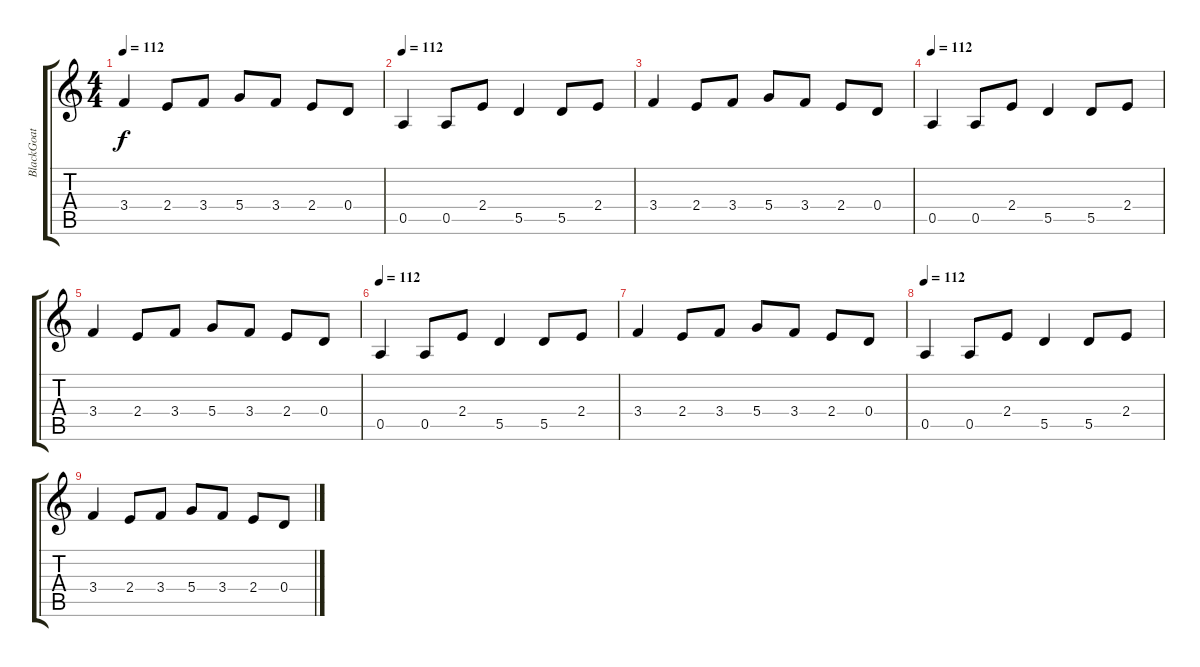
\track ("BlackGoat" "BlackGoat") {instrument acousticguitarsteel}
\staff {score tabs}
\tuning (E4 B3 G3 D3 A2 E2) {hide}
\ts (4 4)
\tempo 112
\clef g2
\ks c
3.4.4{dy f} 2.4.8 3.4.8 5.4.8 3.4.8 2.4.8 0.4.8 |
\tempo 112
0.5.4 0.5.8 2.4.8 5.5.4 5.5.8 2.4.8 |
3.4.4 2.4.8 3.4.8 5.4.8 3.4.8 2.4.8 0.4.8 |
\tempo 112
0.5.4 0.5.8 2.4.8 5.5.4 5.5.8 2.4.8 |
3.4.4 2.4.8 3.4.8 5.4.8 3.4.8 2.4.8 0.4.8 |
\tempo 112
0.5.4 0.5.8 2.4.8 5.5.4 5.5.8 2.4.8 |
3.4.4 2.4.8 3.4.8 5.4.8 3.4.8 2.4.8 0.4.8 |
\tempo 112
0.5.4 0.5.8 2.4.8 5.5.4 5.5.8 2.4.8 |
3.4.4 2.4.8 3.4.8 5.4.8 3.4.8 2.4.8 0.4.8
